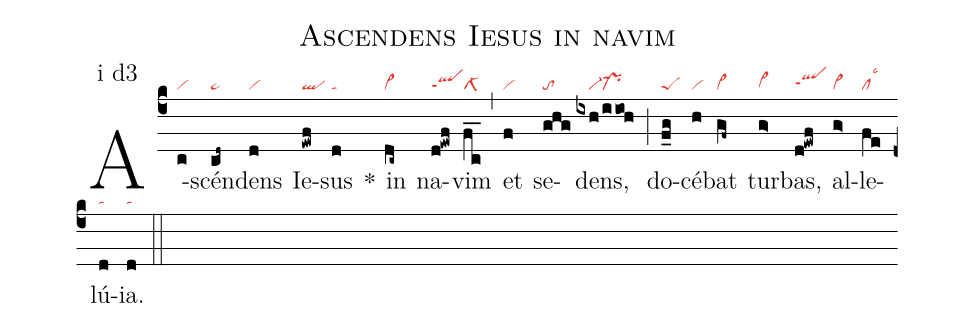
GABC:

name: Ascendens Iesus in navim;
annotation: i d3;
mode: 1;
nabc-lines: 1;
%%
(c4)
A(c|vi)scén(cd~|ta>)dens(d|vi) Ie(ewf|ql)sus(d|ta) *()
in(dc~|vi>) na(d!ewf|qlhgppt1)vim(fc__|clS-1) (,)
et(f|vi) se(ghg|to)dens,(ixh/iioh|////vi-pr-) (;)
do(f_g|peS)cé(h|vi)bat(gf~|vi>) tur(g>|vi>hg)bas,(d!ewf|qlhhppt1) al(g>|vi>)le(fe|cllsc3)lú(d|ta)ia.(d|ta) (::)
